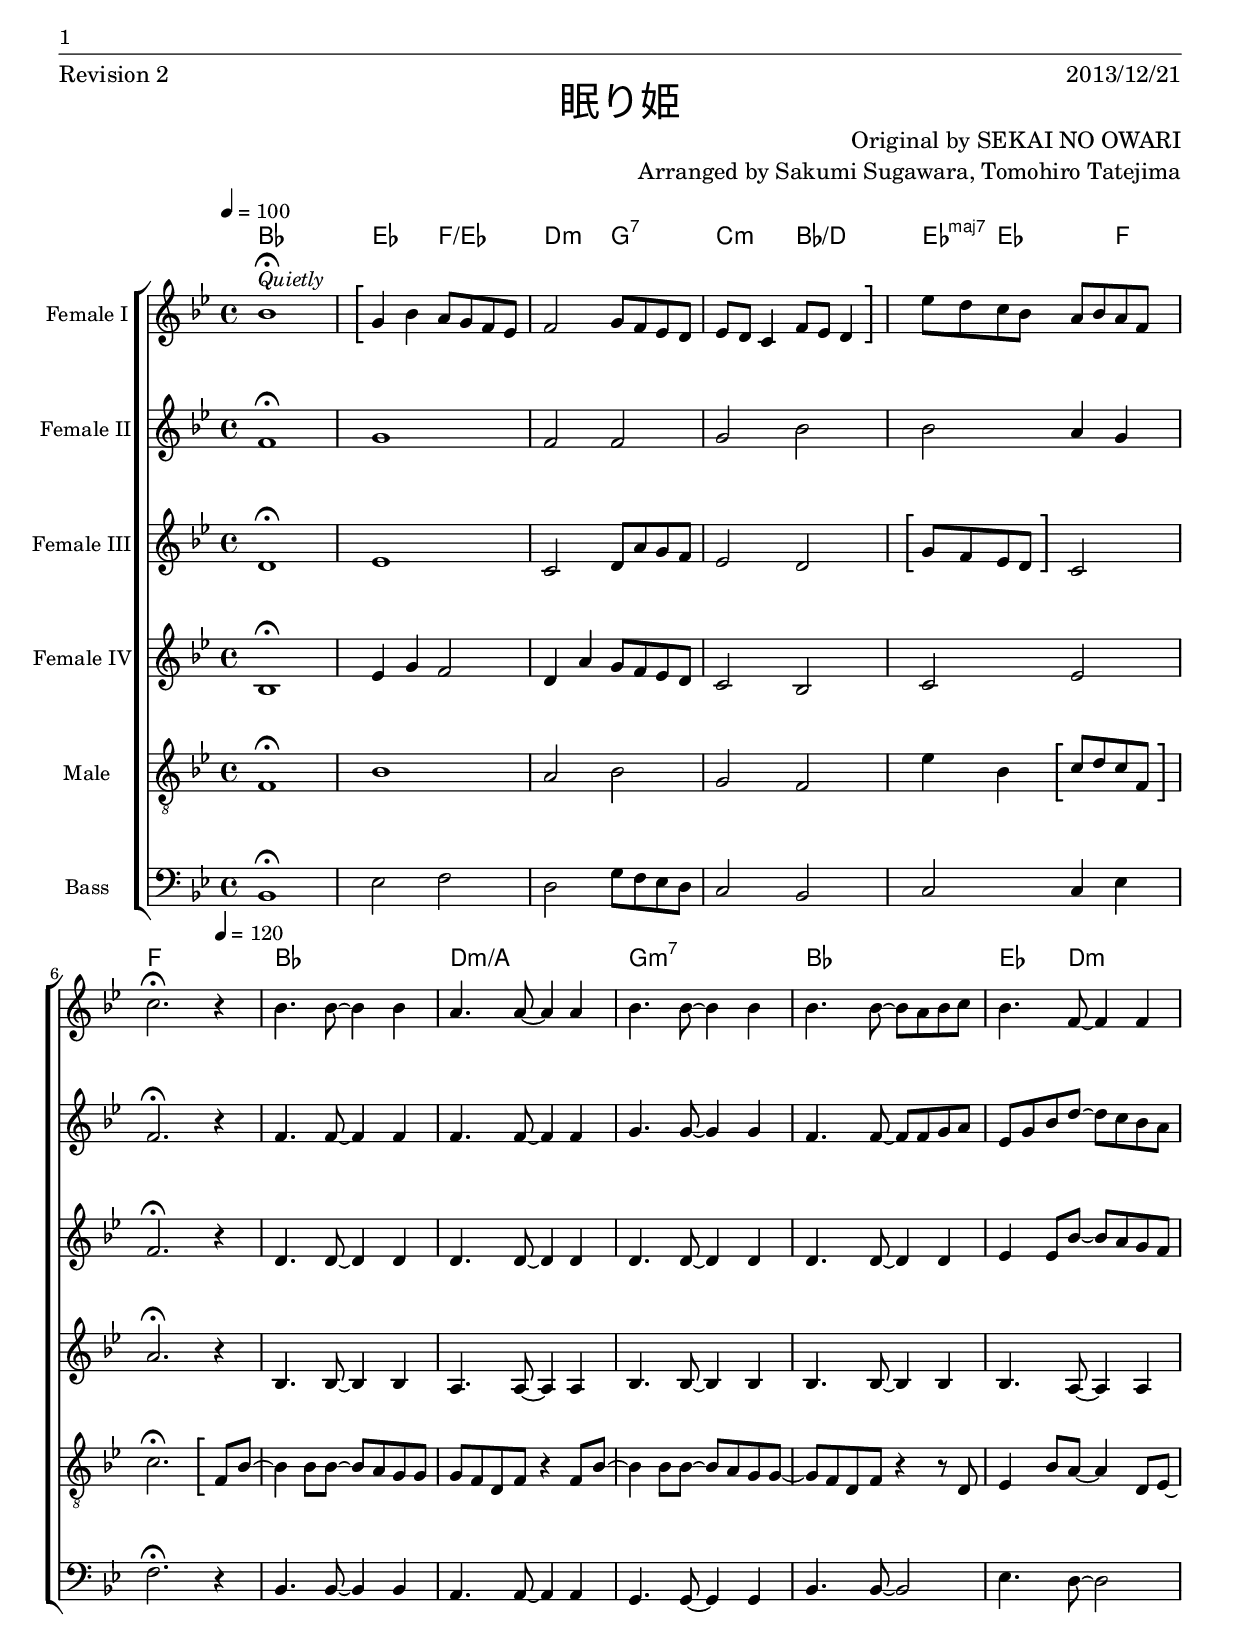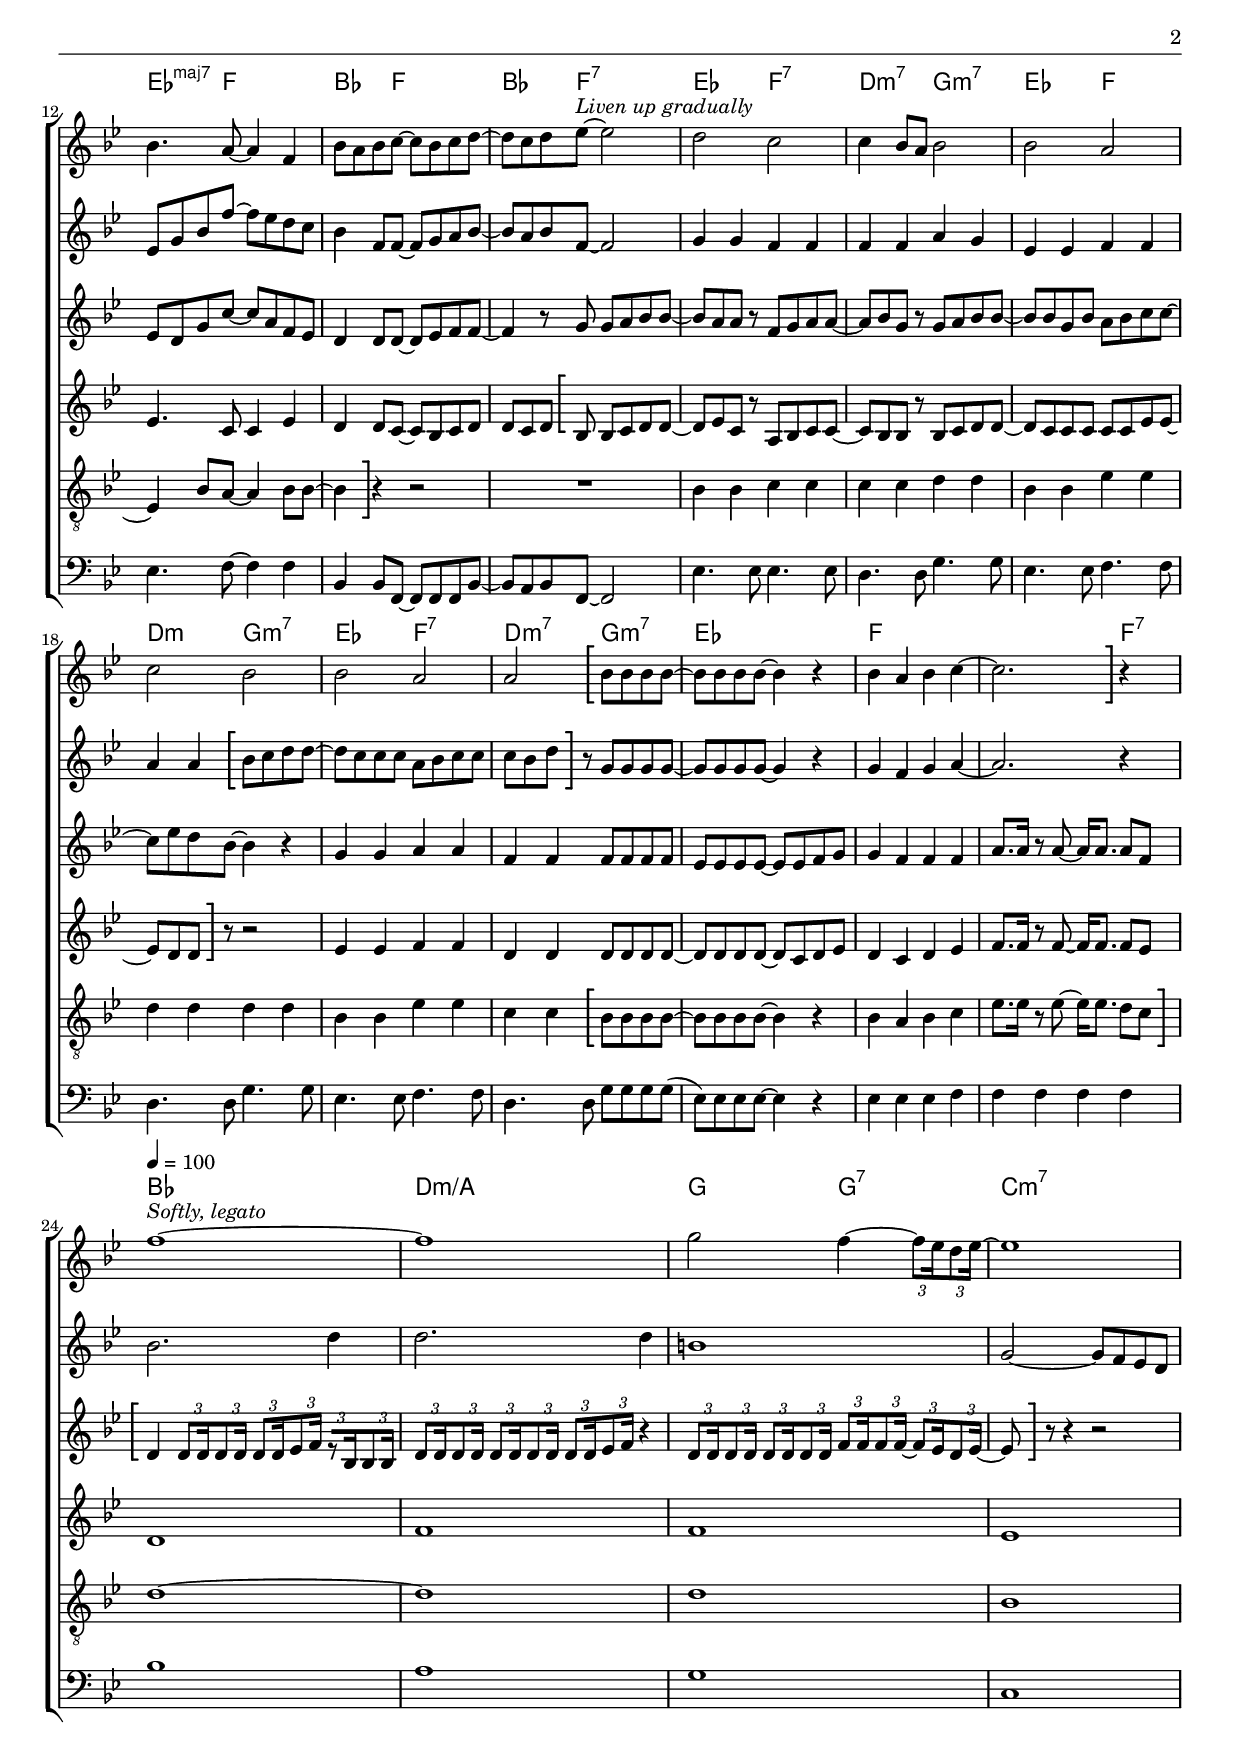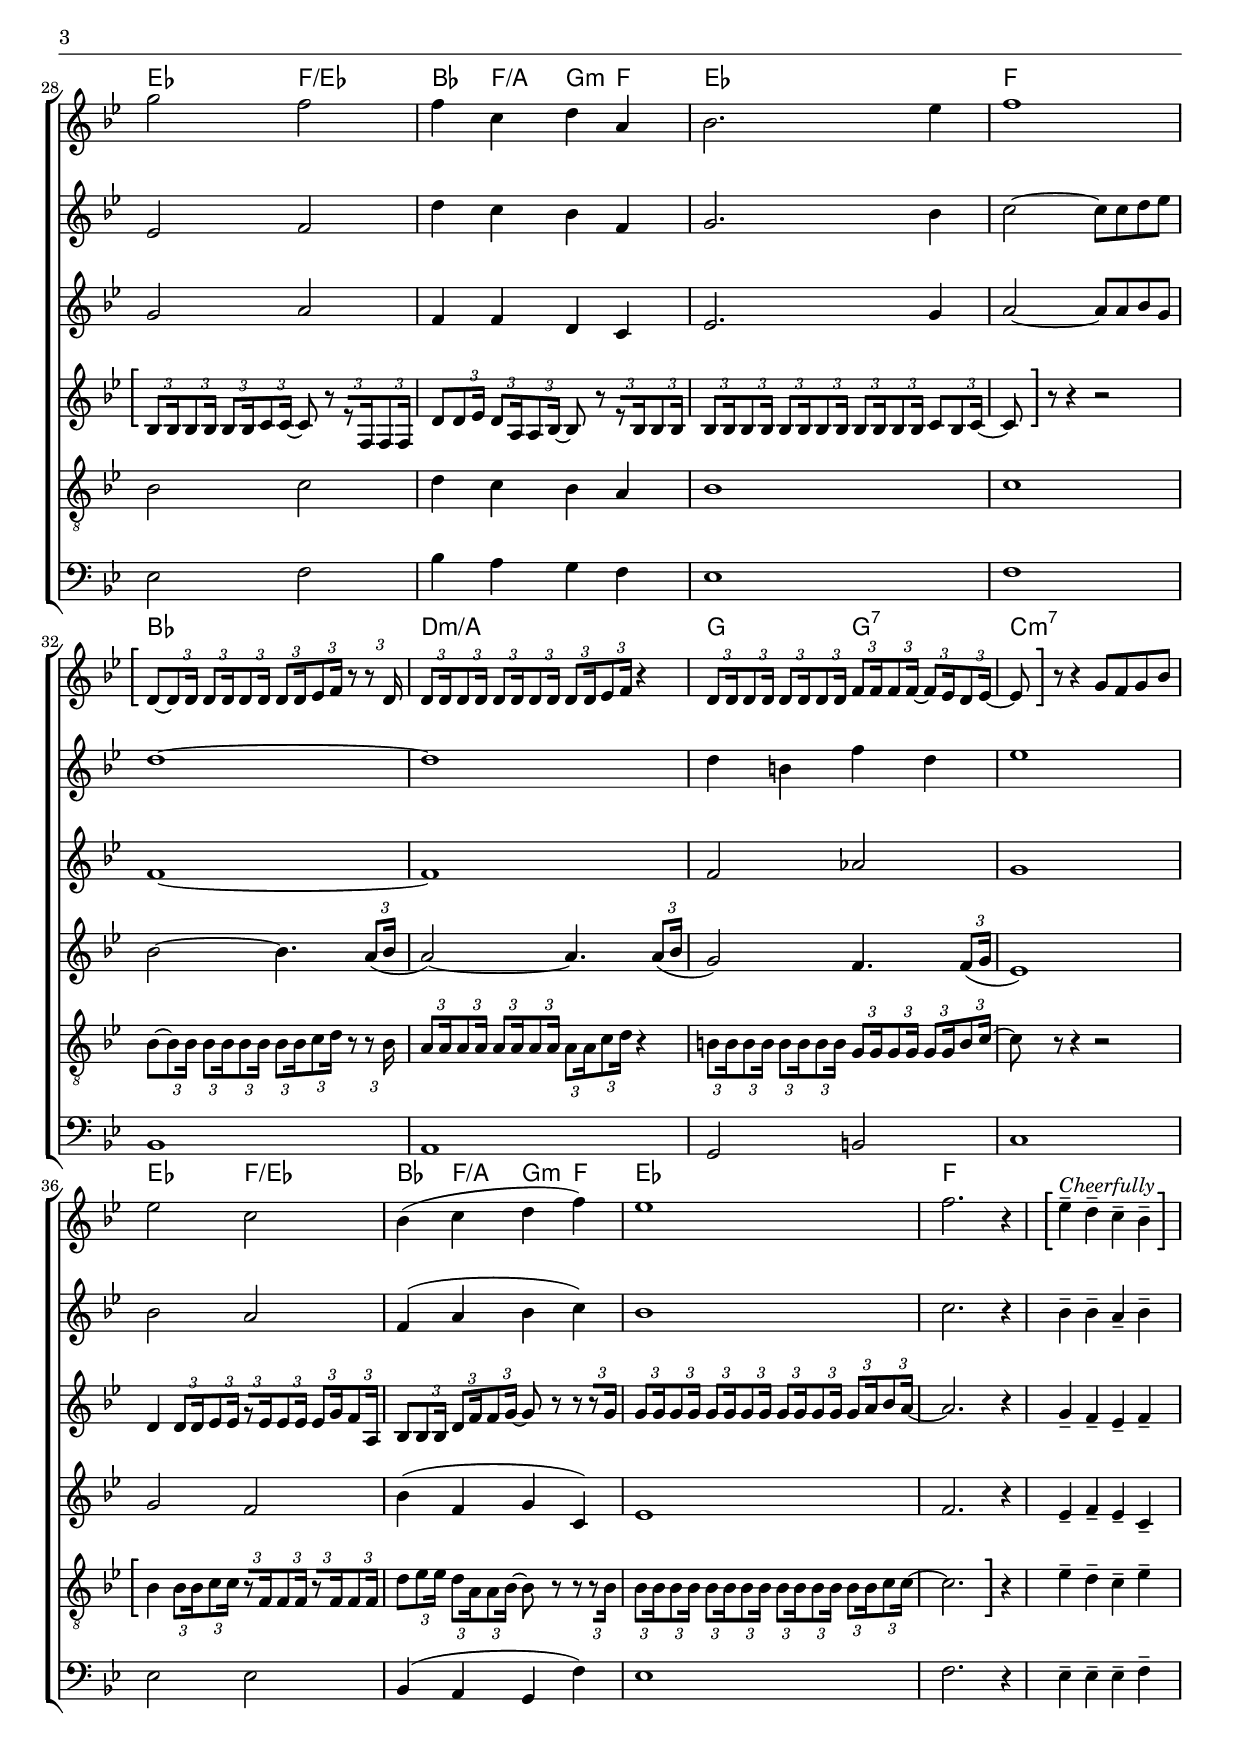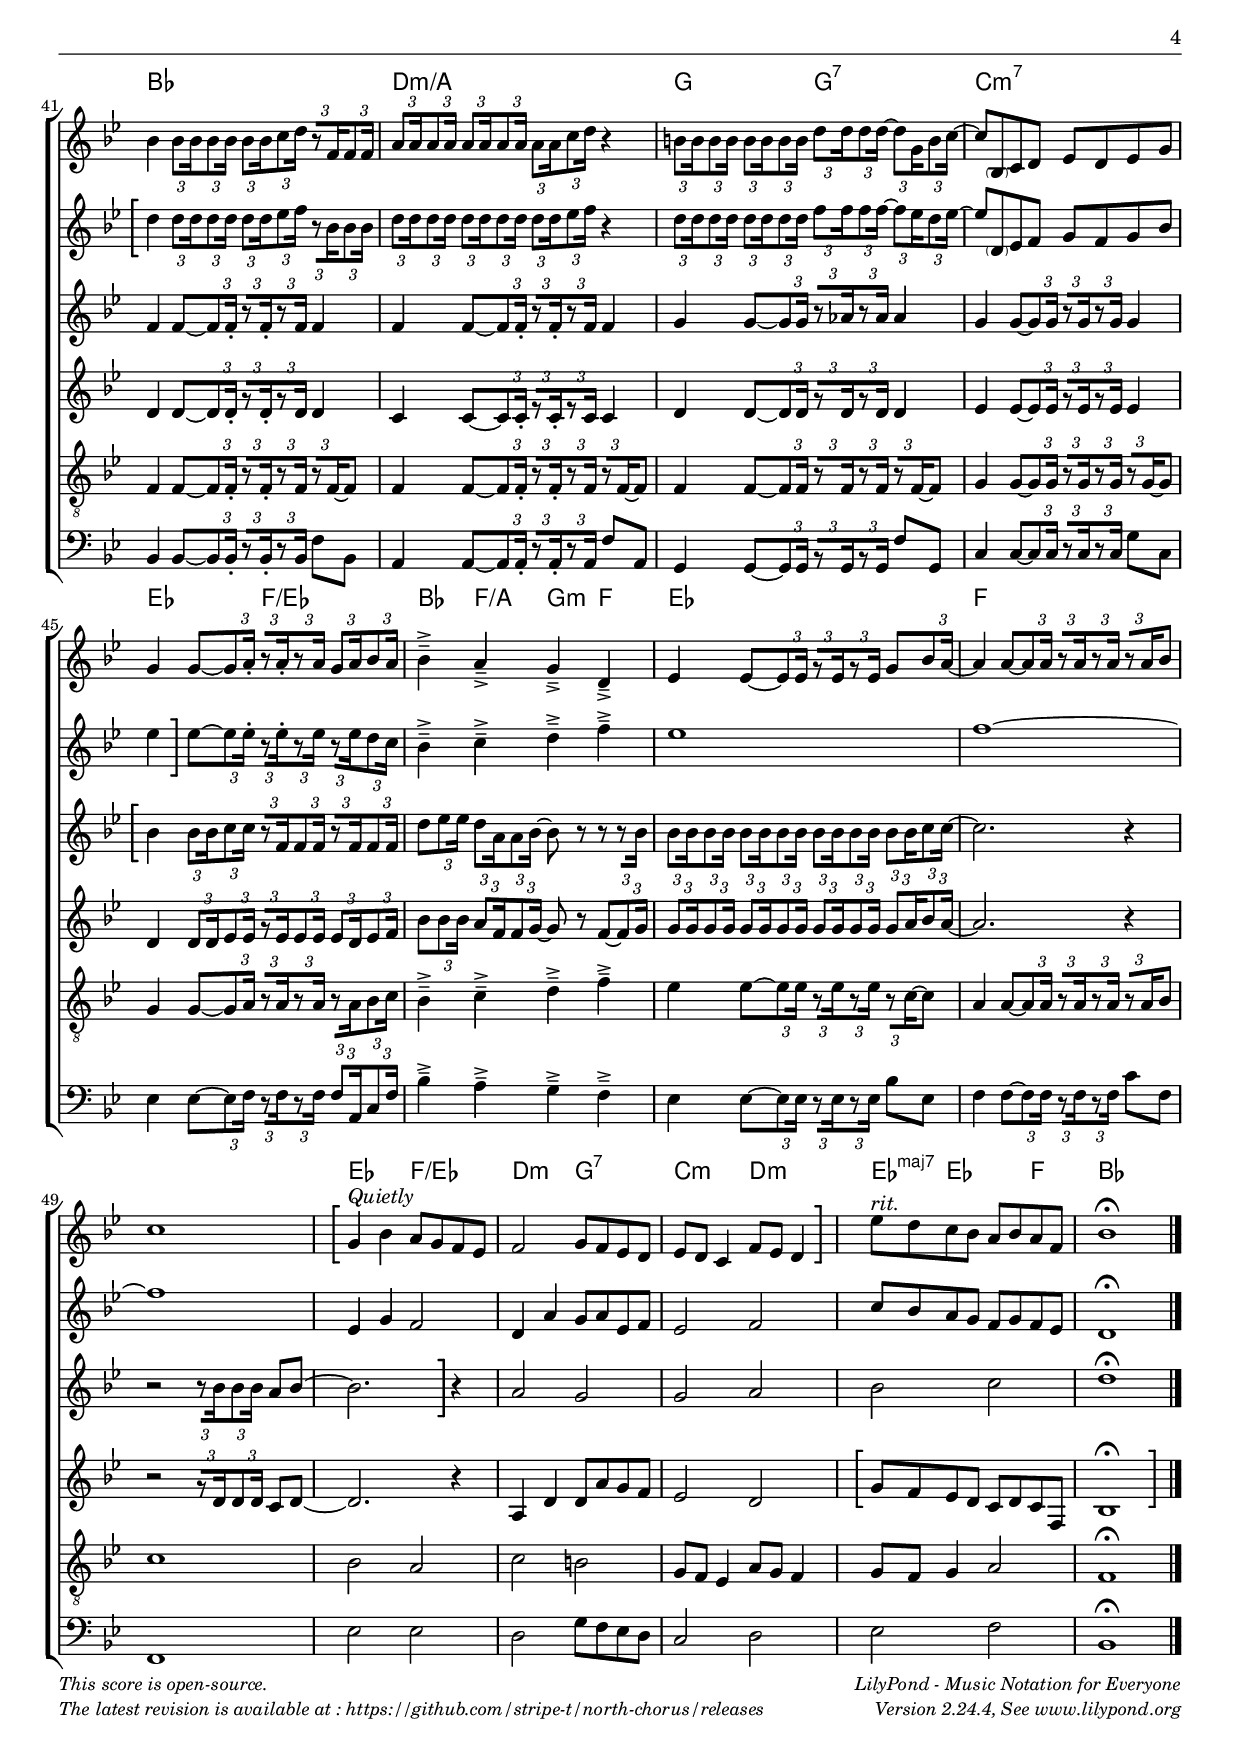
% Template revision 2
%
% For Flescobaldi :
% -*- indent-width: 4; tab-width: 4; indent-tabs: true;

\version "2.16.0"

% The below, invented by Mats Bengtsson, creates left and right brackets vertically 
% spanning an entire staff. It is useful for offseting optional passages of music,
% as shown in the example

% The number next to "th" in (th 0.2) controls thickness of the brackets. 
#(define-markup-command (left-bracket layout props) ()
	 "Draw left hand bracket"
	 (let* ((th 0.2) ;; todo: take from GROB
			(width (* 2.5 th)) ;; todo: take from GROB
			(ext '(-2.8 . 2.8))) ;; todo: take line-count into account
		 (ly:bracket Y ext th width)))

leftBracket = {
	\once\override BreathingSign #'text = #(make-left-bracket-markup)
	\once\override BreathingSign #'break-visibility = #end-of-line-invisible
	\once\override BreathingSign #'Y-offset = ##f
	% Trick to print it after barlines and signatures:
	\once\override BreathingSign #'break-align-symbol = #'custos
	\breathe
}


#(define-markup-command (right-bracket layout props) ()
	 "Draw right hand bracket"
	 (let* ((th .2);;todo: take from GROB
			(width (* 2.5 th)) ;; todo: take from GROB
			(ext '(-2.8 . 2.8))) ;; todo: take line-count into account
		 (ly:bracket Y ext th (- width))))

rightBracket = {
	\once\override BreathingSign #'text = #(make-right-bracket-markup)
	\once\override BreathingSign #'Y-offset = ##f
	\breathe
}

t = #(define-music-function
     (parser location note)
     (ly:music?)
   #{
	 \set Timing.baseMoment = #(ly:make-moment 1/8)
	 %\set Timing.beatStructure = #'(2 2 2 2)
	 %\set Timing.beamExceptions = #'()
     \tuplet 3/2 8 {
		 #note
	 }
	 \unset Timing.baseMoment
	 %\unset Timing.beatStructure
	 %\unset Timing.beamExceptions
   #})
\paper {
	page-count = #4
	%system-count = #18
	system-system-spacing = #'((basic-distance . 1) (padding . 0.5))
	ragged-last-bottom = ##f
	ragged-bottom = ##f
	bookTitleMarkup = \markup {
		\column {
			\fill-line {
				"Revision 2"
				"2013/12/21"
			}
			\fill-line {
				\override #'(font-name . "IPAex明朝")
				\fontsize #5 "眠り姫"
			}
			\fill-line {
				\null
				"Original by SEKAI NO OWARI"
			}
			\fill-line {
				\null
				"Arranged by Sakumi Sugawara, Tomohiro Tatejima"
			}
		}
	}
	oddHeaderMarkup = \markup {
		\override #'(baseline-skip . 1) \column {
			\fill-line {
				\fontsize #-1 \fromproperty #'page:page-number-string \null
			}
			\draw-hline
		}
		
	}
	evenHeaderMarkup = \markup {
		\override #'(baseline-skip . 1) \column {
			\fill-line {
				\null \fontsize #-1 \fromproperty #'page:page-number-string
			}
			\draw-hline
		}
	}

	oddFooterMarkup = \markup {
		\on-the-fly #last-page \column{
			\fontsize #-2 \italic \fill-line {
				\left-column {"This score is open-source." "The latest revision is available at : https://github.com/stripe-t/north-chorus/releases"}
				\right-column {"LilyPond - Music Notation for Everyone" #(string-append "Version " (lilypond-version) ", See www.lilypond.org")}
			}
		}
	}

	evenFooterMarkup = \oddFooterMarkup
}

chord = \chordmode {
	\set majorSevenSymbol = \markup { maj7 }
	\tempo 4=100
	bes1 |
	ees2 f/ees | d:m g:7 | c:m bes/d | ees4:maj7 ees2 f4 |
	f2. \tempo 4=120 s4 |
	bes1 | d:m/a | g:m7 | bes |
	ees4. d8:m s2 | ees4.:maj7 f8 s2 | bes4. f8 s2 | bes4. f8:7 s2 |
	ees2 f:7 | d:m7 g:m7 | ees f | d:m g:m7 |
	ees f:7 | d:m7 g:m7 | ees1 | f2 \set Score.tempoHideNote = ##t \tempo 4=110 s2 |
	\tempo 4=100 s2 \tempo 4=90 s4 f4:7 |
	\unset Score.tempoHideNote \tempo 4=100
	bes1 | d:m/a | g2 g:7 | c1:m7 |
	ees2 f/ees | bes4 f/a g:m f | ees1 | f |
	bes | d:m/a | g2 g:7 | c1:m7 |
	ees2 f/ees | bes4 f/a g:m f | ees1 | f |
	s |
	bes | d:m/a | g2 g:7 | c1:m7 |
	ees2 f/ees | bes4 f/a g:m f | ees1 | f |
	s |
	ees2 f/ees | d:m g:7 | c:m d:m | ees4:maj7 \set Score.tempoHideNote = ##t \tempo 4=90 ees2 \tempo 4=80 f4 |
	\tempo 4=70 bes1 \bar "|."
}

fA = \relative c' {
	\override TupletBracket.bracket-visibility = ##f
	\key bes \major
	 bes'1\fermata^\markup {\italic"Quietly"} |
	\leftBracket g4 bes a8 g f ees | f2 g8 f ees d | ees d c4 f8 ees d4 \rightBracket | ees'8 d c bes a bes a f |
	c'2.\fermata r4
	bes4. bes8 ~ bes4 bes | a4. a8 ~ a4 a | bes4. bes8 ~ bes4 bes | bes4. bes8 ~ bes8 a bes c |
	
	bes4. f8 ~ f4 f | bes4. a8 ~ a4 f | bes8 a bes c ~ c bes c d ~ | d c d ees^\markup {\italic"Liven up gradually"} ~ ees2 |
	d2 c | c4 bes8 a bes2 | bes a | c bes |
	bes2 a | a \leftBracket bes8 bes bes bes ~ | bes bes bes bes ~ bes4 r | bes4 a bes c ~ |
	c2. \rightBracket r4 |
	
	f1^\markup {\italic"Softly, legato"} ~ | f | g2 f4 ~ \t{f8 ees16 d8 ees16 ~ } | ees1 |
	g2 f | f4 c d a | bes2. ees4 | f1 |
	\leftBracket d,8 ~ \t {d8 d16 d8 d16 d8 d16 d8 d16 ees8 f16 } r8 \t {r8 d16} | \t {d8 d16 d8 d16 d8 d16 d8 d16 d8 d16 ees8 f16} r4 |
	\t {d8 d16 d8 d16 d8 d16 d8 d16 f8 f16 f8 f16 ~ f8 ees16 d8 ees16 ~ } | ees8 \rightBracket r r4 g8 f g bes |
	ees2 c | bes4( c d f) | ees1 | f2. r4 |
	\leftBracket ees4--^\markup {\italic"Cheerfully"} d-- c-- bes-- \rightBracket |
	bes4 \t {bes8 bes16 bes8 bes16 bes8 bes16 c8 d16 r8[ f,16 f8 f16]} | \t {a8 a16 a8 a16 a8 a16 a8 a16 a8 a16 c8 d16} r4 |
	\t {b8 b16 b8 b16 b8 b16 b8 b16 d8 d16 d8 d16 ~ d8 g,16 b8 c16 ~ } | c8 \parenthesize bes, c d ees d ees g |
	g4 g8 ~ \t {g a16-. r8[ a16-. r8 a16] g8[ a16 bes8 a16]} | bes4---> a---> g---> d---> |
	ees4 ees8 ~ \t {ees ees16 r8[ ees16 r8 ees16] } g8 \t {bes a16 ~} | a4 a8 ~ \t {a a16 r8[ a16 r8 a16] r8[ a16 } bes8] |
	c1 |
	\leftBracket g4^\markup {\italic"Quietly"} bes a8 g f ees | f2 g8 f ees d | ees d c4 f8 ees d4 \rightBracket | ees'8^\markup {\italic"rit."} d c bes a bes a f |
	bes1\fermata |
}
fAlyric = \lyricmode {
	\set ignoreMelismata = ##t
	\override Lyrics . LyricText #'font-name = "IPAex明朝"
	\override Lyrics . LyricText #'font-size = #-1
}

fB = \relative c' {
	\override TupletBracket.bracket-visibility = ##f
	\key bes \major
	f1\fermata |
	g | f2 f | g bes | bes a4 g |
	f2.\fermata r4 |
	f4. f8 ~ f4 f | f4. f8 ~ f4 f | g4. g8 ~ g4 g | f4. f8 ~ f f g a |
	ees8 g bes d ~ d c bes a | ees g bes f' ~ f ees d c | bes4 f8 f ~ f g a bes ~ | bes a bes f ~ f2 |
	g4 g f f | f f a g | ees ees f f | a a \leftBracket bes8 c d d ~ |
	d8 c c c a bes c c | c bes d \rightBracket r g,8 g g g ~ | g g g g ~ g4 r | g4 f g a ~ |
	a2. r4 |
	bes2. d4 | d2. d4 | b1 | g2 ~ g8 f ees d |
	ees2 f | d'4 c bes f | g2. bes4 | c2 ~ c8 c d ees |
	d1 ~ | d | d4 b f' d | ees1 |
	bes2 a | f4( a bes c) | bes1 | c2. r4 |
	bes4-- bes-- a-- bes-- |
	\leftBracket d4 \t {d8 d16 d8 d16 d8 d16 ees8 f16 r8[ bes,16 bes8 bes16]} | \t {d8 d16 d8 d16 d8 d16 d8 d16 d8 d16 ees8 f16} r4 |
	\t {d8 d16 d8 d16 d8 d16 d8 d16 f8 f16 f8 f16 ~ f8 ees16 d8 ees16 ~ } | ees8 \parenthesize d, ees f g f g bes |
	ees4 \rightBracket ees8 ~ \t {ees ees16-. r8[ ees16-. r8 ees16] r8[ ees16 d8 c16]} | bes4---> c---> d---> f---> |
	ees1 | f ~ | f |
	ees,4 g f2 | d4 a' g8 a ees f | ees2 f | c'8 bes a g f g f ees |
	d1\fermata |
}
fBlyric = \lyricmode {
	\set ignoreMelismata = ##t
	\override Lyrics . LyricText #'font-name = "IPAex明朝"
	\override Lyrics . LyricText #'font-size = #-1
}

fC = \relative c'{
	\override TupletBracket.bracket-visibility = ##f
	\key bes \major
	d1\fermata |
	ees | c2 d8 a' g f | ees2 d | \leftBracket g8 f ees d \rightBracket c2 |
	f2.\fermata r4 |
	d4. d8 ~ d4 d | d4. d8 ~ d4 d | d4. d8 ~ d4 d | d4. d8 ~ d4 d |
	ees4 ees8 bes' ~ bes a g f | ees d g c ~ c a f ees | d4 d8 d ~ d ees f f ~ | f4 r8 g g a bes bes ~ |
	bes a a r f g a a ~ | a bes g r g a bes bes ~ | bes bes g bes a bes c c ~ | c ees d bes ~ bes4 r4 |
	g4 g a a | f f f8 f f f | ees ees ees ees ~ ees ees f g | g4 f f f |
	a8. a16 r8 a8 ~ a16 a8. a8 f |
	\leftBracket d4 \t {d8 d16 d8 d16 d8 d16 ees8 f16 r8[ bes,16 bes8 bes16]} | \t {d8 d16 d8 d16 d8 d16 d8 d16 d8 d16 ees8 f16} r4 |
	\t {d8 d16 d8 d16 d8 d16 d8 d16 f8 f16 f8 f16 ~ f8 ees16 d8 ees16 ~ } | ees8 \rightBracket r r4 r2 |
	g2 a | f4 f d c | ees2. g4 | a2 ~ a8 a bes g |
	f1 ~ | f | f2 aes2 | g1 |
	d4 \t {d8 d16 ees8 ees16 r8[ ees16 ees8 ees16] ees8 g16 f8 a,16} | bes8 \t {bes8 bes16 d8 f16 f8 g16 ~ } g8 r r \t {r[ g16]} |
	\t {g8 g16 g8 g16 g8 g16 g8 g16 g8 g16 g8 g16 g8 a16 bes8 a16 ~ } | a2. r4 |
	g4-- f-- ees-- f-- |
	f4 f8 ~ \t {f8 f16-. r8[ f16-. r8 f16]} f4 | f4 f8 ~ \t {f8 f16-. r8[ f16-. r8 f16]} f4 |
	g4 g8 ~ \t {g8 g16 r8[ aes16 r8 aes16]} aes4 | g4 g8 ~ \t {g8 g16 r8[ g16 r8 g16]} g4 |
	\leftBracket bes4 \t {bes8 bes16 c8 c16 } \t {r8[ f,16 f8 f16] r8[ f16 f8 f16]} | d'8 \t {ees8 ees16 d8 a16 a8 bes16 ~ } bes8 r r \t {r8[ bes16]} |
	\t {bes8 bes16 bes8 bes16 bes8 bes16 bes8 bes16 bes8 bes16 bes8 bes16 bes8 bes16 c8 c16 ~ } | c2. r4 |
	r2 \t {r8[ bes16 bes8 bes16]} a8 bes ~ |
	bes2. \rightBracket r4 | a2 g | g a | bes c |
	d1\fermata |
}
fClyric = \lyricmode {
	\set ignoreMelismata = ##t
	\override Lyrics . LyricText #'font-name = "IPAex明朝"
	\override Lyrics . LyricText #'font-size = #-1
}

fD = \relative c'{
	\override TupletBracket.bracket-visibility = ##f
	\key bes \major
	bes1\fermata |
	ees4 g f2 | d4 a' g8 f ees d | c2 bes | c ees |
	a2.\fermata r4 |
	bes,4. bes8 ~ bes4 bes | a4. a8 ~ a4 a | bes4. bes8 ~ bes4 bes | bes4. bes8 ~ bes4 bes |
	bes4. a8 ~ a4 a | ees'4. c8 c4 ees | d4 d8 c ~ c bes c d | d c d \leftBracket bes bes c d d ~ |
	d8 ees c r a bes c c ~ | c bes bes r bes c d d ~ | d c c c c c ees ees ~ | ees d d \rightBracket r r2 |
	ees4 ees f f | d d d8 d d d ~ | d d d d ~ d8 c d ees | d4 c d ees |
	f8. f16 r8 f ~ f16 f8. f8 ees |
	d1 | f | f | ees |
	\leftBracket \t {bes8 bes16 bes8 bes16 bes8 bes16 c8 c16 ~ } c8 r \t {r8[ f,16 f8 f16] } | d'8 \t {d8 ees16 d8 a16 a8 bes16 ~ } bes8 r \t {r8[ bes16 bes8 bes16]} |
	\t {bes8 bes16 bes8 bes16 bes8 bes16 bes8 bes16 bes8 bes16 bes8 bes16} c8 \t {bes8 c16 ~ } | c8 \rightBracket r r4 r2 |
	bes'2 ~ bes4. \t {a8( bes16} | a2) ~ a4. \t {a8( bes16} | g2) f4. \t {f8( g16} | ees1) |
	g2 f | bes4( f g c,) | ees1 | f2. r4 |
	ees4-- f-- ees-- c-- |
	d4 d8 ~ \t {d8 d16-. r8[ d16-. r8 d16]} d4 | c4 c8 ~ \t {c8 c16-. r8[ c16-. r8 c16]} c4 |
	d4 d8 ~ \t {d8 d16 r8[ d16 r8 d16]} d4 | ees4 ees8 ~ \t {ees8 ees16 r8[ ees16 r8 ees16]} ees4 |
	d4 \t {d8 d16 ees8 ees16 r8[ ees16 ees8 ees16] ees8 d16 ees8 f16} | bes8 \t {bes8 bes16 a8 f16 f8 g16 ~ } g8 r f ~ \t {f g16} |
	\t {g8 g16 g8 g16 g8 g16 g8 g16 g8 g16 g8 g16 g8 a16 bes8 a16 ~ } | a2. r4 |
	r2 \t {r8[ d,16 d8 d16]} c8 d ~ |
	d2. r4 |
	a4 d d8 a' g f | ees2 d | \leftBracket g8 f ees d c d c f, | 
	bes1\fermata \rightBracket |
}
fDlyric = \lyricmode {
	\set ignoreMelismata = ##t
	\override Lyrics . LyricText #'font-name = "IPAex明朝"
	\override Lyrics . LyricText #'font-size = #-1
}

mA = \relative c {
	\override TupletBracket.bracket-visibility = ##f
	\key bes \major
	f1\fermata |
	bes | a2 bes | g f | ees'4 bes \leftBracket c8 d c f, \rightBracket |
	c'2.\fermata \leftBracket f,8 bes ~ |
	bes4 bes8 bes ~ bes a g g | g f d f r4 f8 bes ~ | bes4 bes8 bes8 ~ bes a g g ~ | g f d f r4 r8 d8|
	ees4 bes'8 a ~ a4 d,8 ees ~ | ees4 bes'8 a ~ a4 bes8 bes ~ | bes4 \rightBracket r r2 | R1
	bes4 bes c c | c c d d | bes bes ees ees | d d d d |
	bes bes ees ees | c c \leftBracket bes8 bes bes bes ~ | bes bes bes bes ~ bes4 r | bes a bes c |
	ees8. ees16 r8 ees8 ~ ees16 ees8. d8 c \rightBracket |
	d1 ~ | d | d | bes |
	bes2 c | d4 c bes a | bes1 | c |
	bes8 ~ \t {bes bes16 bes8 bes16 bes8 bes16 bes8 bes16 c8 d16} r8 \t {r bes16} | \t {a8 a16 a8 a16 a8 a16 a8 a16 a8 a16 c8 d16} r4 |
	\t {b8 b16 b8 b16 b8 b16 b8 b16 g8 g16 g8 g16 g8 g16 b8 c16 ~ } | c8 r r4 r2 |
	\leftBracket bes4 \t {bes8 bes16 c8 c16 } \t {r8[ f,16 f8 f16] r8[ f16 f8 f16]} | d'8 \t {ees8 ees16 d8 a16 a8 bes16 ~ } bes8 r r \t {r8[ bes16]} |
	\t {bes8 bes16 bes8 bes16 bes8 bes16 bes8 bes16 bes8 bes16 bes8 bes16 bes8 bes16 c8 c16 ~ } | c2. \rightBracket r4 |
	ees4-- d-- c-- ees-- |
	f,4 f8 ~ \t {f f16-. r8[ f16-. r8 f16] r8[ f16 ~} f8] | f4 f8 ~ \t {f f16-. r8[ f16-. r8 f16] r8[ f16 ~} f8] |
	f4 f8 ~ \t {f f16 r8[ f16 r8 f16] r8[ f16 ~} f8] | g4 g8 ~ \t {g g16 r8[ g16 r8 g16] r8[ g16 ~} g8] |
	g4 g8 ~ \t {g a16 r8[ a16 r8 a16] r8[ a16 bes8 c16]} | bes4---> c---> d---> f---> |
	ees4 ees8 ~ \t {ees ees16 r8[ ees16 r8 ees16] r8[ c16 ~} c8] | a4 a8 ~ \t {a a16 r8[ a16 r8 a16] r8[ a16 } bes8] |
	c1 |
	bes2 a | c b | g8 f ees4 a8 g f4 | g8 f g4 a2 |
	f1\fermata |
}
mAlyric = \lyricmode {
	\set ignoreMelismata = ##t
	\override Lyrics . LyricText #'font-name = "IPAex明朝"
	\override Lyrics . LyricText #'font-size = #-1
}

mB = \relative c {
	\override TupletBracket.bracket-visibility = ##f
	\key bes \major
	bes1\fermata | ees2 f | d g8 f ees d | c2 bes | c c4 ees |
	f2.\fermata r4 |
	bes,4. bes8 ~ bes4 bes | a4. a8 ~ a4 a | g4. g8 ~ g4 g | bes4. bes8 ~ bes2 |
	ees4. d8 ~ d2 | ees4. f8 ~ f4 f | bes,4 bes8 f ~ f f f8 bes ~ | bes8 a bes f ~ f2 |
	ees'4. ees8 ees4. ees8 | d4. d8 g4. g8 | ees4. ees8 f4. f8 | d4. d8 g4. g8 |
	ees4. ees8 f4. f8 | d4. d8 g8 g g g( | ees) ees ees ees ~ ees4 r | ees ees ees f |
	f f f f |
	bes1 | a | g | c, |
	ees2 f | bes4 a g f | ees1 | f |
	bes,1 | a | g2 b | c1 |
	ees2 ees | bes4( a g f') | ees1 | f2. r4 |
	ees4-- ees-- ees-- f-- |
	bes,4 bes8 ~ \t {bes8 bes16-. r8[ bes16-. r8 bes16]} f'8 bes, | a4 a8 ~ \t {a8 a16-. r8[ a16-. r8 a16]} f'8 a, |
	g4 g8 ~ \t {g8 g16 r8[ g16 r8 g16]} f'8 g, | c4 c8 ~ \t {c8 c16 r8[ c16 r8 c16]} g'8 c, |
	ees4 ees8 ~ \t {ees8 f16 r8[ f16 r8 f16] f8 a,16 c8 f16} | bes4---> a---> g---> f---> |
	ees4 ees8 ~ \t {ees8 ees16 r8[ ees16 r8 ees16]} bes'8 ees, | f4 f8 ~ \t {f8 f16 r8[ f16 r8 f16]} c'8 f, |
	f,1 |
	ees'2 ees | d g8 f ees d | c2 d | ees f | 
	bes,1\fermata |
}
mBlyric = \lyricmode {
	\set ignoreMelismata = ##t
	\override Lyrics . LyricText #'font-name = "IPAex明朝"
	\override Lyrics . LyricText #'font-size = #-1
}

\book{
	\score {
		<<
			\new ChordNames {
				\set ChordNames.midiMaximumVolume = #0.0
				\set ChordNames.midiMinimumVolume = #0.0
				\chord
			}
			\new ChoirStaff <<
				\new Staff = "Female1" <<
					\set Staff.instrumentName = "Female I"
					\set Staff.midiInstrument = "flute"
					\clef treble
					\new Voice = "VoiceFemale1" \fA
				>>
				%\new Lyrics = "LyricsFemale1"
				
				\new Staff = "Female2" <<
					\set Staff.instrumentName = "Female II"
					\set Staff.midiInstrument = "flute"
					\clef treble
					\new Voice = "VoiceFemale2" \fB
				>>
				%\new Lyrics = "LyricsFemale2"
				
				\new Staff = "Female3" <<
					\set Staff.instrumentName = "Female III"
					\set Staff.midiInstrument = "clarinet"
					\clef treble
					\new Voice = "VoiceFemale3" \fC
				>>
				%\new Lyrics = "LyricsFemale3"
				
				\new Staff = "Female4" <<
					\set Staff.instrumentName = "Female IV"
					\set Staff.midiInstrument = "clarinet"
					\clef treble
					\new Voice = "VoiceFemale4" \fD
				>>
				%\new Lyrics = "LyricsFemale4"

				\new Staff = "Male1" <<
					\set Staff.instrumentName = "Male"
					\set Staff.midiInstrument = "oboe"
					\clef "treble_8"
					\new Voice = "VoiceMale1" \mA
				>>
				%\new Lyrics = "LyricsMale1"

				\new Staff = "Male2" <<
					\set Staff.instrumentName = "Bass"
					\set Staff.midiInstrument = "bassoon"
					\clef "bass"
					\new Voice = "VoiceMale2" \mB
				>>
				%\new Lyrics = "LyricsMale2"

				%{\context Lyrics = "LyricsFemale1" {
					\lyricsto "VoiceFemale1" {
						\fAlyric
					}
				}
				\context Lyrics = "LyricsFemale2" {
					\lyricsto "VoiceFemale2" {
						\fBlyric
					}
				}
				\context Lyrics = "LyricsFemale3" {
					\lyricsto "VoiceFemale3" {
						\fClyric
					}
				}
				\context Lyrics = "LyricsFemale4" {
					\lyricsto "VoiceFemale4" {
						\fDlyric
					}
				}
				\context Lyrics = "LyricsMale1" {
					\lyricsto "VoiceMale1" {
						\mAlyric
					}
				}
				\context Lyrics = "LyricsMale2" {
					\lyricsto "VoiceMale2" {
						\mBlyric
					}
				}%}
			>>
		>>
		\layout {
			#(layout-set-staff-size 17.82)
			\context {
				\Score
				\override SpacingSpanner
					#'common-shortest-duration = #(ly:make-moment 1 4)
			}
		}
		\midi {}
	}
}